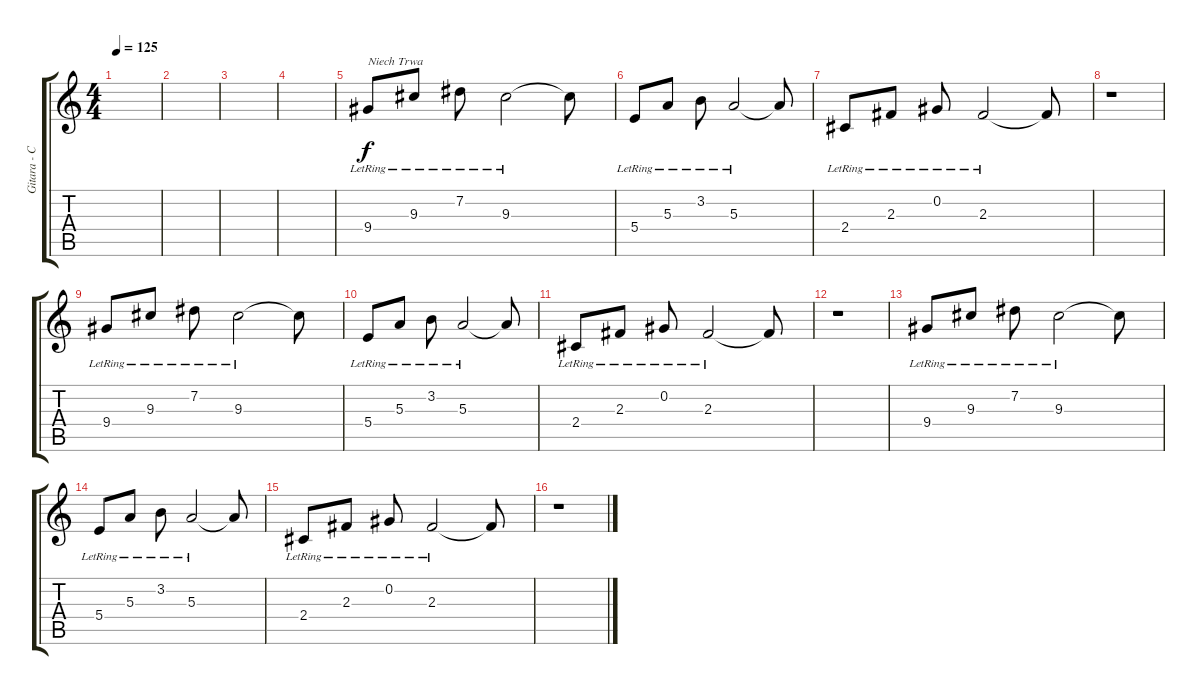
\track ("Gitara - Czysta" "Gitara - C") {instrument electricguitarclean}
\staff {score tabs}
\tuning (Db4 Ab3 E3 B2 Gb2 Db2) {hide}
\ts (4 4)
\tempo 125
\clef g2
\ks c
|
|
|
|
9.4{lr}.8{txt "Niech Trwa"} 9.3{lr}.8 7.2{lr}.8 9.3{lr}.2 9.3{t}.8 |
5.4{lr}.8 5.3{lr}.8 3.2{lr}.8 5.3{lr}.2 5.3{t}.8 |
2.4{lr}.8 2.3{lr}.8 0.2{lr}.8 2.3{lr}.2 2.3{t}.8 |
r.1 |
9.4{lr}.8 9.3{lr}.8 7.2{lr}.8 9.3{lr}.2 9.3{t}.8 |
5.4{lr}.8 5.3{lr}.8 3.2{lr}.8 5.3{lr}.2 5.3{t}.8 |
2.4{lr}.8 2.3{lr}.8 0.2{lr}.8 2.3{lr}.2 2.3{t}.8 |
r.1 |
9.4{lr}.8 9.3{lr}.8 7.2{lr}.8 9.3{lr}.2 9.3{t}.8 |
5.4{lr}.8 5.3{lr}.8 3.2{lr}.8 5.3{lr}.2 5.3{t}.8 |
2.4{lr}.8 2.3{lr}.8 0.2{lr}.8 2.3{lr}.2 2.3{t}.8 |
r.1
